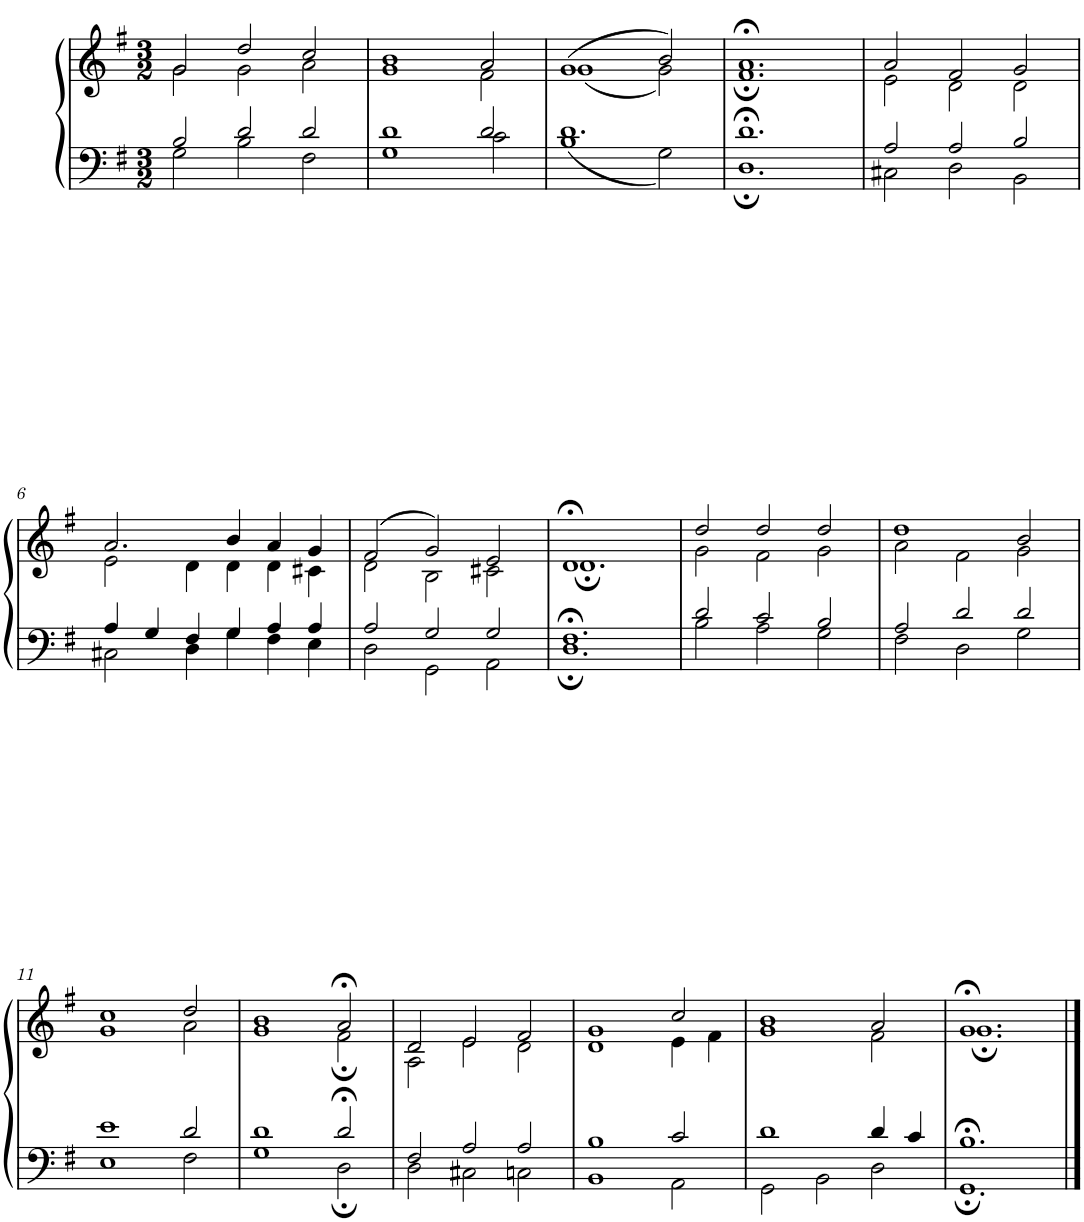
**kern	**kern
*part1	*part1
*staff2	*staff1
*I"Piano	*
*I'Pno.	*
*clefF4	*clefG2
*k[f#]	*k[f#]
*M3/2	*M3/2
=1	=1
*^	*^
2B/	2G\	2g/	2g\
2d/	2B\	2dd/	2g\
2d/	2F#\	2cc/	2a\
=2	=2	=2	=2
1d	1G	1b	1g
2d/	2c\	2a/	2f#\
=3	=3	=3	=3
1.d	1B	(1g	(1g
.	2G\	2b/)	2g\)
=4	=4	=4	=4
1.d;<	1.D;	1.a;<	1.f#;
=5	=5	=5	=5
2A/	2C#X\	2a/	2e\
2A/	2D\	2f#/	2d\
2B/	2BB\	2g/	2d\
!!LO:LB:g=z	!!
=6	=6	=6	=6
4A/	2C#X\	2.a/	2e\
4G/	.	.	.
4F#/	4D\	.	4d\
4G/	4G\	4b/	4d\
4A/	4F#\	4a/	4d\
4A/	4E\	4g/	4c#X\
=7	=7	=7	=7
2A/	2D\	(2f#/	2d\
2G/	2GG\	2g/)	2B\
2G/	2AA\	2e/	2c#X\
=8	=8	=8	=8
1.F#;<	1.D;	1.d;<	1.d;
=9	=9	=9	=9
2d/	2B\	2dd/	2g\
2c/	2A\	2dd/	2f#\
2B/	2G\	2dd/	2g\
=10	=10	=10	=10
2A/	2F#\	1dd	2a\
2d/	2D\	.	2f#\
2d/	2G\	2b/	2g\
!!LO:LB:g=z	!!
=11	=11	=11	=11
1e	1E	1cc	1g
2d/	2F#\	2dd/	2a\
=12	=12	=12	=12
1d	1G	1b	1g
2d;</	2D;\	2a;</	2f#;\
=13	=13	=13	=13
2F#/	2D\	2d/	2A\
2A/	2C#X\	2e/	2e\
2A/	2Cn\	2f#/	2d\
=14	=14	=14	=14
1B	1BB	1g	1d
2c/	2AA\	2cc/	4e\
.	.	.	4f#\
=15	=15	=15	=15
1d	2GG\	1b	1g
.	2BB\	.	.
4d/	2D\	2a/	2f#\
4c/	.	.	.
=16	=16	=16	=16
1.B;<	1.GG;	1.g;<	1.g;
*v	*v	*	*
*	*v	*v
==	==
*-	*-
